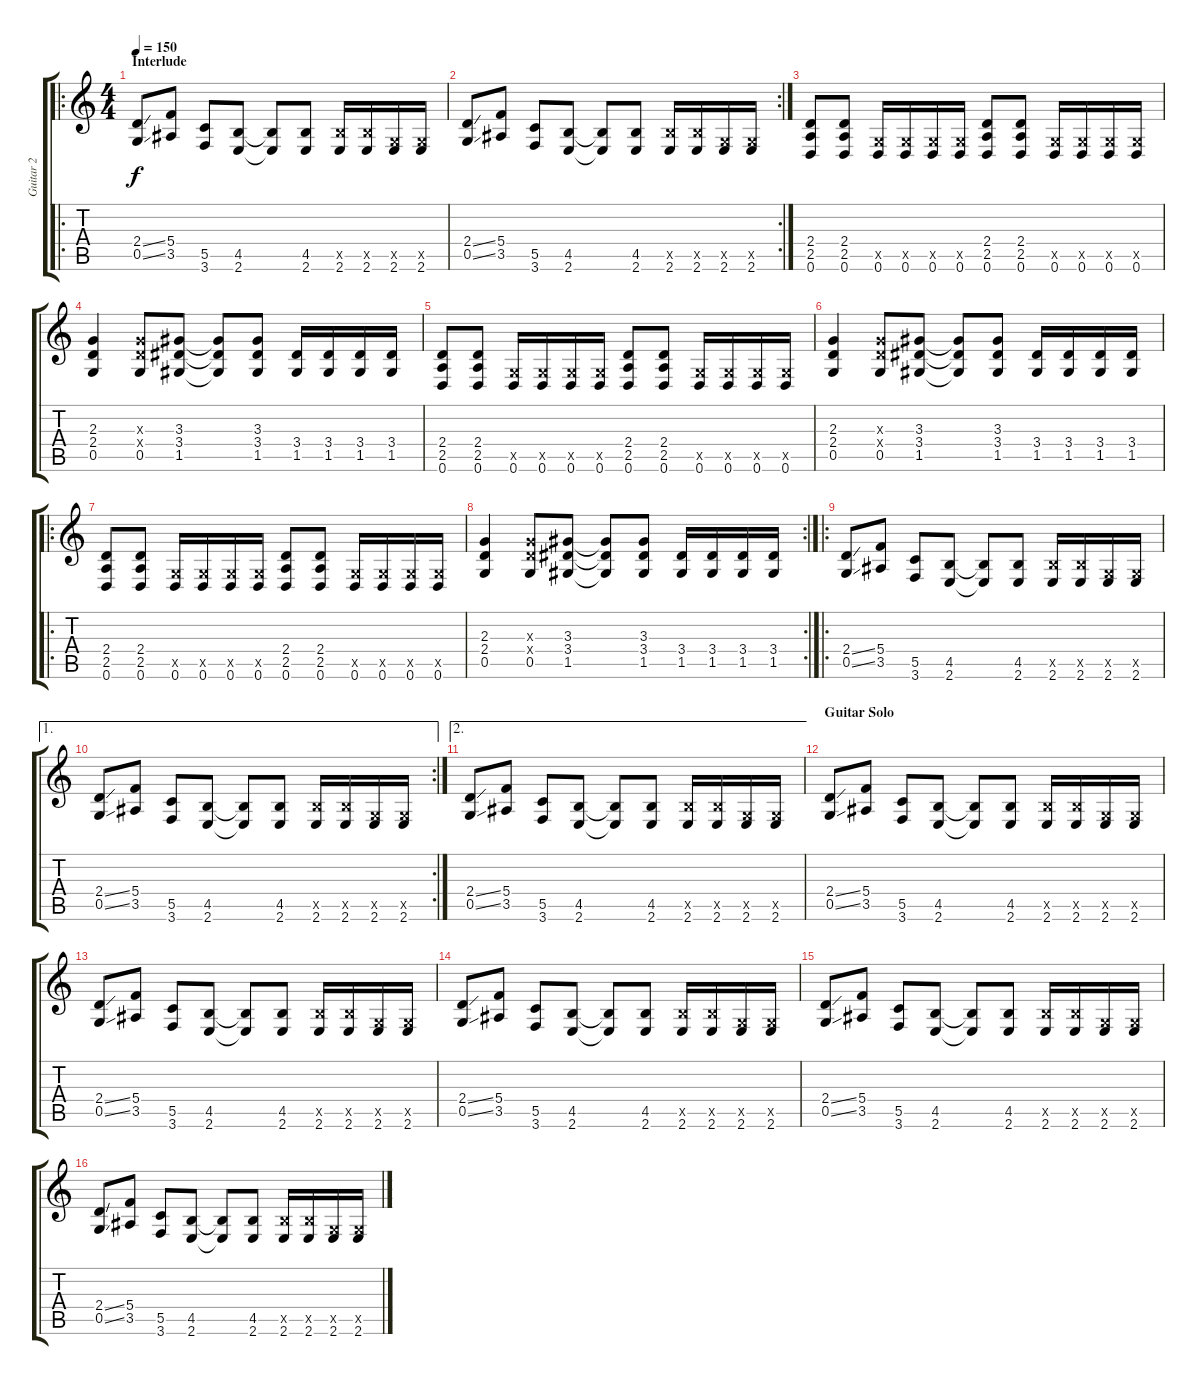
\track ("Guitar 2" "Guitar 2") {instrument overdrivenguitar}
\staff {score tabs}
\tuning (D4 A3 F3 C3 G2 D2) {hide}
\ro
\ts (4 4)
\section ("" "Interlude")
\tempo 150
\clef g2
\ks c
(2.4{ss} 0.5{ss}).8{dy f} (5.4 3.5).8 (5.5 3.6).8 (4.5 2.6).8 (4.5{t} 2.6{t}).8 (4.5 2.6).8 (4.5{x} 2.6).16 (4.5{x} 2.6).16 (0.5{x} 2.6).16 (0.5{x} 2.6).16 |
\rc 2
(2.4{ss} 0.5{ss}).8 (5.4 3.5).8 (5.5 3.6).8 (4.5 2.6).8 (4.5{t} 2.6{t}).8 (4.5 2.6).8 (4.5{x} 2.6).16 (4.5{x} 2.6).16 (0.5{x} 2.6).16 (0.5{x} 2.6).16 |
(2.4 2.5 0.6).8 (2.4 2.5 0.6).8 (0.5{x} 0.6).16 (0.5{x} 0.6).16 (0.5{x} 0.6).16 (0.5{x} 0.6).16 (2.4 2.5 0.6).8 (2.4 2.5 0.6).8 (0.5{x} 0.6).16 (0.5{x} 0.6).16 (0.5{x} 0.6).16 (0.5{x} 0.6).16 |
(2.3 2.4 0.5).4 (2.3{x} 2.4{x} 0.5).8 (3.3 3.4 1.5).8 (3.3{t} 3.4{t} 1.5{t}).8 (3.3 3.4 1.5).8 (3.4 1.5).16 (3.4 1.5).16 (3.4 1.5).16 (3.4 1.5).16 |
(2.4 2.5 0.6).8 (2.4 2.5 0.6).8 (0.5{x} 0.6).16 (0.5{x} 0.6).16 (0.5{x} 0.6).16 (0.5{x} 0.6).16 (2.4 2.5 0.6).8 (2.4 2.5 0.6).8 (0.5{x} 0.6).16 (0.5{x} 0.6).16 (0.5{x} 0.6).16 (0.5{x} 0.6).16 |
(2.3 2.4 0.5).4 (2.3{x} 2.4{x} 0.5).8 (3.3 3.4 1.5).8 (3.3{t} 3.4{t} 1.5{t}).8 (3.3 3.4 1.5).8 (3.4 1.5).16 (3.4 1.5).16 (3.4 1.5).16 (3.4 1.5).16 |
\ro
(2.4 2.5 0.6).8 (2.4 2.5 0.6).8 (0.5{x} 0.6).16 (0.5{x} 0.6).16 (0.5{x} 0.6).16 (0.5{x} 0.6).16 (2.4 2.5 0.6).8 (2.4 2.5 0.6).8 (0.5{x} 0.6).16 (0.5{x} 0.6).16 (0.5{x} 0.6).16 (0.5{x} 0.6).16 |
\rc 2
(2.3 2.4 0.5).4 (2.3{x} 2.4{x} 0.5).8 (3.3 3.4 1.5).8 (3.3{t} 3.4{t} 1.5{t}).8 (3.3 3.4 1.5).8 (3.4 1.5).16 (3.4 1.5).16 (3.4 1.5).16 (3.4 1.5).16 |
\ro
(2.4{ss} 0.5{ss}).8 (5.4 3.5).8 (5.5 3.6).8 (4.5 2.6).8 (4.5{t} 2.6{t}).8 (4.5 2.6).8 (4.5{x} 2.6).16 (4.5{x} 2.6).16 (0.5{x} 2.6).16 (0.5{x} 2.6).16 |
\ae 1
\rc 2
(2.4{ss} 0.5{ss}).8 (5.4 3.5).8 (5.5 3.6).8 (4.5 2.6).8 (4.5{t} 2.6{t}).8 (4.5 2.6).8 (4.5{x} 2.6).16 (4.5{x} 2.6).16 (0.5{x} 2.6).16 (0.5{x} 2.6).16 |
\ae 2
(2.4{ss} 0.5{ss}).8 (5.4 3.5).8 (5.5 3.6).8 (4.5 2.6).8 (4.5{t} 2.6{t}).8 (4.5 2.6).8 (4.5{x} 2.6).16 (4.5{x} 2.6).16 (0.5{x} 2.6).16 (0.5{x} 2.6).16 |
\section ("" "Guitar Solo")
(2.4{ss} 0.5{ss}).8 (5.4 3.5).8 (5.5 3.6).8 (4.5 2.6).8 (4.5{t} 2.6{t}).8 (4.5 2.6).8 (4.5{x} 2.6).16 (4.5{x} 2.6).16 (0.5{x} 2.6).16 (0.5{x} 2.6).16 |
(2.4{ss} 0.5{ss}).8 (5.4 3.5).8 (5.5 3.6).8 (4.5 2.6).8 (4.5{t} 2.6{t}).8 (4.5 2.6).8 (4.5{x} 2.6).16 (4.5{x} 2.6).16 (0.5{x} 2.6).16 (0.5{x} 2.6).16 |
(2.4{ss} 0.5{ss}).8 (5.4 3.5).8 (5.5 3.6).8 (4.5 2.6).8 (4.5{t} 2.6{t}).8 (4.5 2.6).8 (4.5{x} 2.6).16 (4.5{x} 2.6).16 (0.5{x} 2.6).16 (0.5{x} 2.6).16 |
(2.4{ss} 0.5{ss}).8 (5.4 3.5).8 (5.5 3.6).8 (4.5 2.6).8 (4.5{t} 2.6{t}).8 (4.5 2.6).8 (4.5{x} 2.6).16 (4.5{x} 2.6).16 (0.5{x} 2.6).16 (0.5{x} 2.6).16 |
(2.4{ss} 0.5{ss}).8 (5.4 3.5).8 (5.5 3.6).8 (4.5 2.6).8 (4.5{t} 2.6{t}).8 (4.5 2.6).8 (4.5{x} 2.6).16 (4.5{x} 2.6).16 (0.5{x} 2.6).16 (0.5{x} 2.6).16
